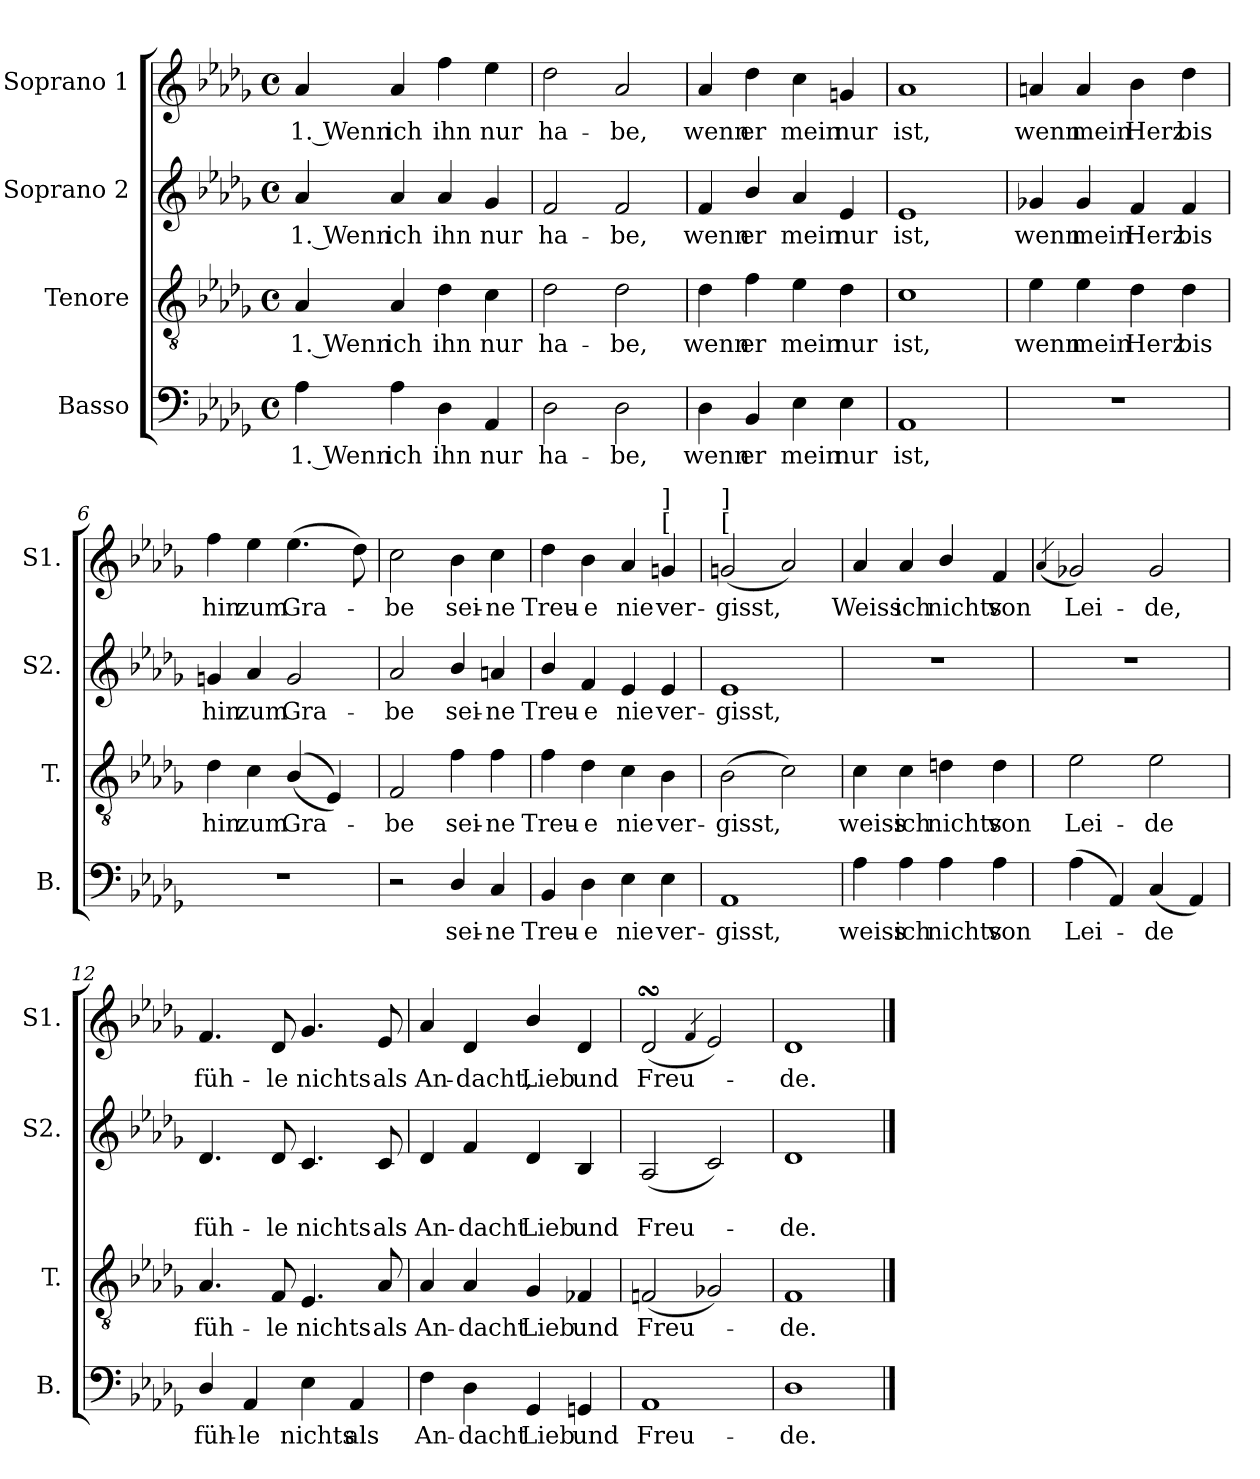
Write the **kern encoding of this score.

**kern	**text	**kern	**text	**kern	**text	**text	**kern	**text
*part4	*part4	*part3	*part3	*part2	*part2	*part2	*part1	*part1
*staff4	*staff4	*staff3	*staff3	*staff2	*staff2	*staff2	*staff1	*staff1
*I"Basso	*	*I"Tenore	*	*I"Soprano 2	*	*	*I"Soprano 1	*
*I'B.	*	*I'T.	*	*I'S2.	*	*	*I'S1.	*
*clefF4	*	*clefGv2	*	*clefG2	*	*	*clefG2	*
*k[b-e-a-d-g-]	*	*k[b-e-a-d-g-]	*	*k[b-e-a-d-g-]	*	*	*k[b-e-a-d-g-]	*
*M4/4	*	*M4/4	*	*M4/4	*	*	*M4/4	*
*met(c)	*	*met(c)	*	*met(c)	*	*	*met(c)	*
=1	=1	=1	=1	=1	=1	=1	=1	=1
4A-\	1. Wenn	4A-/	1. Wenn	4a-/	1. Wenn	.	4a-/	1. Wenn
4A-\	ich	4A-/	ich	4a-/	ich	.	4a-/	ich
4D-\	ihn	4d-\	ihn	4a-/	ihn	.	4ff\	ihn
4AA-/	nur	4c\	nur	4g-/	nur	.	4ee-\	nur
=2	=2	=2	=2	=2	=2	=2	=2	=2
2D-\	ha-	2d-\	ha-	2f/	ha-	.	2dd-\	ha-
2D-\	-be,	2d-\	-be,	2f/	-be,	.	2a-/	-be,
=3	=3	=3	=3	=3	=3	=3	=3	=3
4D-\	wenn	4d-\	wenn	4f/	wenn	.	4a-/	wenn
4BB-/	er	4f\	er	4b-/	er	.	4dd-\	er
4E-\	mein	4e-\	mein	4a-/	mein	.	4cc\	mein
4E-\	nur	4d-\	nur	4e-/	nur	.	4gn/	nur
=4	=4	=4	=4	=4	=4	=4	=4	=4
1AA-	ist,	1c	ist,	1e-	ist,	.	1a-	ist,
=5	=5	=5	=5	=5	=5	=5	=5	=5
1r	.	4e-\	wenn	4g-X/	wenn	.	4an/	wenn
.	.	4e-\	mein	4g-/	mein	.	4a/	mein
.	.	4d-\	Herz	4f/	Herz	.	4b-\	Herz
.	.	4d-\	bis	4f/	bis	.	4dd-\	bis
=6	=6	=6	=6	=6	=6	=6	=6	=6
1r	.	4d-\	hin	4gn/	hin	.	4ff\	hin
.	.	4c\	zum	4a-/	zum	.	4ee-\	zum
.	.	((4B-/	Gra-	2g/	Gra-	.	(4.ee-\	Gra-
.	.	4E-/))	.	.	.	.	.	.
.	.	.	.	.	.	.	8dd-\)	.
=7	=7	=7	=7	=7	=7	=7	=7	=7
2r	.	2F/	-be	2a-/	-be	.	2cc\	-be
4D-/	sei-	4f\	sei-	4b-/	sei-	.	4b-\	sei-
4C/	-ne	4f\	-ne	4an/	-ne	.	4cc\	-ne
=8	=8	=8	=8	=8	=8	=8	=8	=8
4BB-/	Treu-	4f\	Treu-	4b-/	Treu-	.	4dd-\	Treu-
4D-\	-e	4d-\	-e	4f/	-e	.	4b-\	-e
4E-\	nie	4c\	nie	4e-/	nie	.	4a-/	nie
!	!	!	!	!	!	!	!LO:TX:a:t=[	!
!	!	!	!	!	!	!	!LO:TX:a:t=]	!
4E-\	ver-	4B-\	ver-	4e-/	ver-	.	4gn/	ver-
=9	=9	=9	=9	=9	=9	=9	=9	=9
!	!	!	!	!	!	!	!LO:TX:a:t=[	!
!	!	!	!	!	!	!	!LO:TX:a:t=]	!
1AA-	-gisst,	(2B-\	-gisst,	1e-	-gisst,	.	(2gn/	-gisst,
.	.	2c\)	.	.	.	.	2a-/)	.
=10	=10	=10	=10	=10	=10	=10	=10	=10
4A-\	weiss	4c\	weiss	1r	.	.	4a-/	Weiss
4A-\	ich	4c\	ich	.	.	.	4a-/	ich
4A-\	nichts	4dn\	nichts	.	.	.	4b-/	nichts
4A-\	von	4d\	von	.	.	.	4f/	von
=11	=11	=11	=11	=11	=11	=11	=11	=11
.	.	.	.	.	.	.	(4qa-/	.
(4A-\	Lei-	2e-\	Lei-	1r	.	.	2g-X/)	Lei-
4AA-/)	.	.	.	.	.	.	.	.
(4C/	-de	2e-\	-de	.	.	.	2g-/	-de,
4AA-/)	.	.	.	.	.	.	.	.
=12	=12	=12	=12	=12	=12	=12	=12	=12
4D-/	füh-	4.A-/	füh-	4.d-/	.	füh-	4.f/	füh-
4AA-/	-le	.	.	.	.	.	.	.
.	.	8F/	-le	8d-/	.	-le	8d-/	-le
4E-\	nichts	4.E-/	nichts	4.c/	.	nichts	4.g-/	nichts
4AA-/	als	.	.	.	.	.	.	.
.	.	8A-/	als	8c/	.	als	8e-/	als
=13	=13	=13	=13	=13	=13	=13	=13	=13
4F\	An-	4A-/	An-	4d-/	.	An-	4a-/	An-
4D-\	-dacht	4A-/	-dacht	4f/	.	-dacht	4d-/	-dacht,
4GG-/	Lieb	4G-/	Lieb	4d-/	.	Lieb	4b-/	Lieb
4GGn/	und	4F-X/	und	4B-/	.	und	4d-/	und
=14	=14	=14	=14	=14	=14	=14	=14	=14
1AA-	Freu-	(2Fn/	Freu-	(2A-/	.	Freu-	(2d-sSSs/	Freu-
.	.	.	.	.	.	.	4qf/	.
.	.	2G-X/)	.	2c/)	.	.	2e-/)	.
=15	=15	=15	=15	=15	=15	=15	=15	=15
1D-	-de.	1F	-de.	1d-	.	-de.	1d-	-de.
==	==	==	==	==	==	==	==	==
*-	*-	*-	*-	*-	*-	*-	*-	*-
